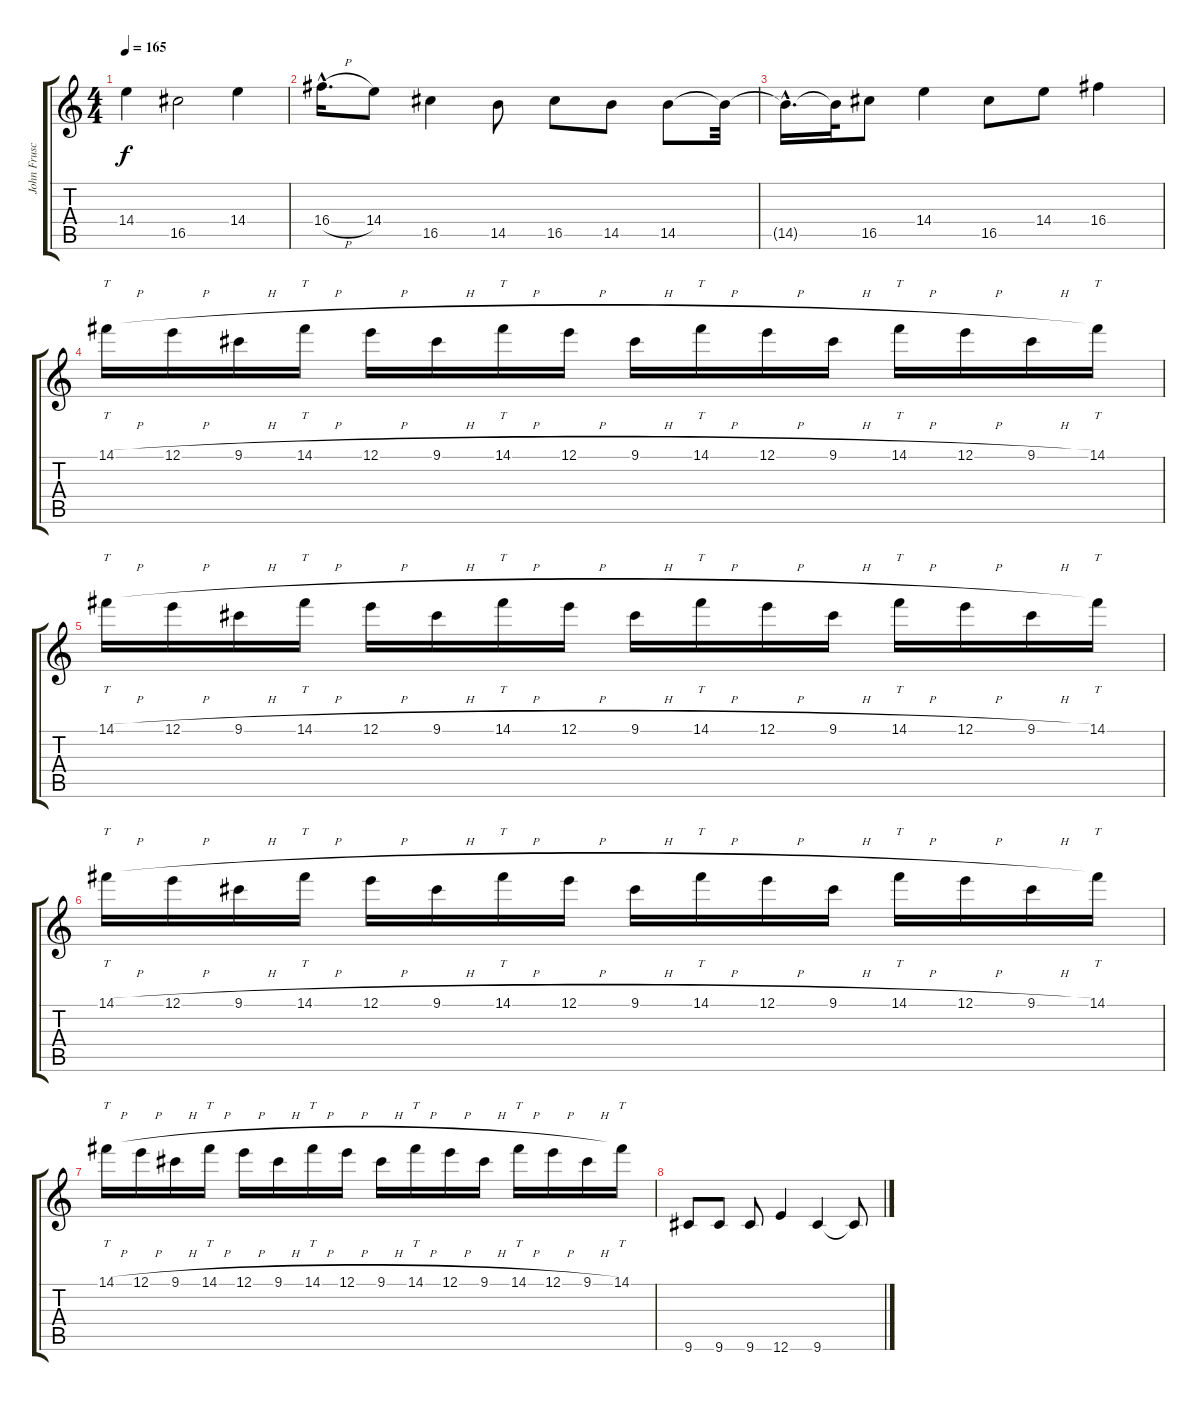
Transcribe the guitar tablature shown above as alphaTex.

\track ("John Frusciante" "John Frusc") {instrument distortionguitar}
\staff {score tabs}
\tuning (E4 B3 G3 D3 A2 E2) {hide}
\ts (4 4)
\tempo 165
\clef g2
\ks c
14.4{t}.4{dy f} 16.5.2 14.4.4 |
16.4{h hac}.16{d} 14.4.8 16.5.4 14.5.8 16.5.8 14.5.8 14.5.8 14.5{t}.32 |
14.5{hac t}.16{d} 14.5{t}.32 16.5.8 14.4.4 16.5.8 14.4.8 16.4.4 |
14.1{h}.16{tt} 12.1{h}.16 9.1{h}.16 14.1{h}.16{tt} 12.1{h}.16 9.1{h}.16 14.1{h}.16{tt} 12.1{h}.16 9.1{h}.16 14.1{h}.16{tt} 12.1{h}.16 9.1{h}.16 14.1{h}.16{tt} 12.1{h}.16 9.1{h}.16 14.1.16{tt} |
14.1{h}.16{tt} 12.1{h}.16 9.1{h}.16 14.1{h}.16{tt} 12.1{h}.16 9.1{h}.16 14.1{h}.16{tt} 12.1{h}.16 9.1{h}.16 14.1{h}.16{tt} 12.1{h}.16 9.1{h}.16 14.1{h}.16{tt} 12.1{h}.16 9.1{h}.16 14.1.16{tt} |
14.1{h}.16{tt} 12.1{h}.16 9.1{h}.16 14.1{h}.16{tt} 12.1{h}.16 9.1{h}.16 14.1{h}.16{tt} 12.1{h}.16 9.1{h}.16 14.1{h}.16{tt} 12.1{h}.16 9.1{h}.16 14.1{h}.16{tt} 12.1{h}.16 9.1{h}.16 14.1.16{tt} |
14.1{h}.16{tt} 12.1{h}.16 9.1{h}.16 14.1{h}.16{tt} 12.1{h}.16 9.1{h}.16 14.1{h}.16{tt} 12.1{h}.16 9.1{h}.16 14.1{h}.16{tt} 12.1{h}.16 9.1{h}.16 14.1{h}.16{tt} 12.1{h}.16 9.1{h}.16 14.1.16{tt} |
9.6.8 9.6.8 9.6.8 12.6.4 9.6.4 9.6{t}.8
